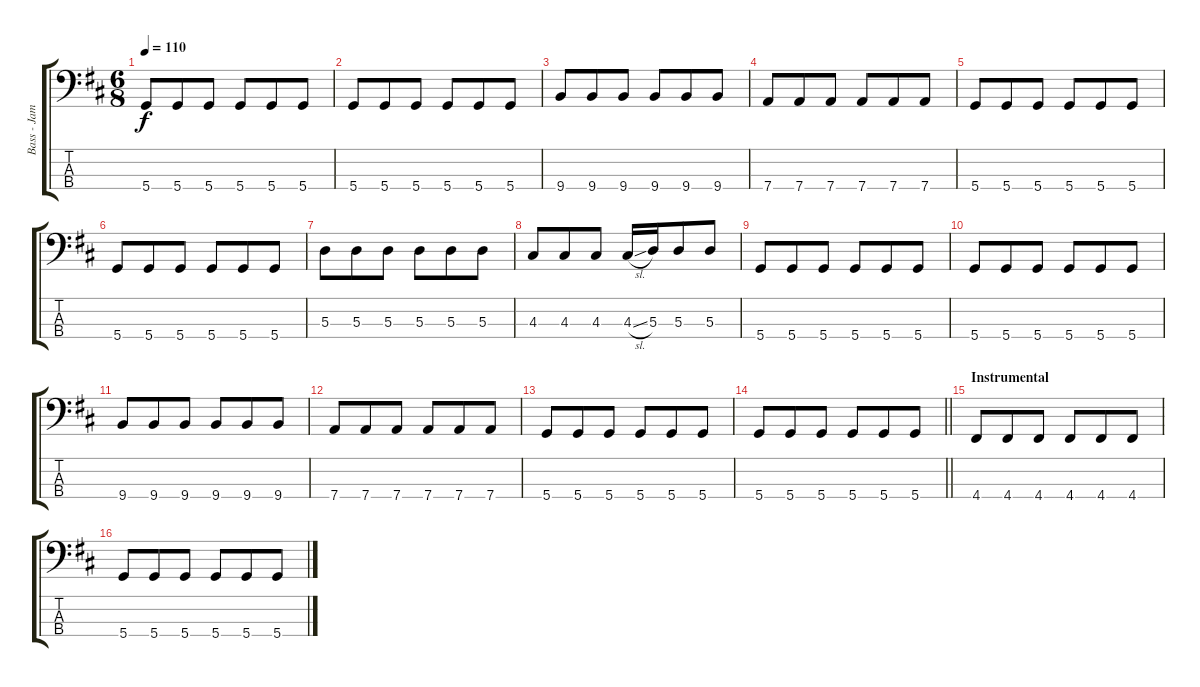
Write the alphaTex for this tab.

\track ("Bass - James Johnston" "Bass - Jam") {instrument electricbassfinger}
\staff {score tabs}
\tuning (G2 D2 A1 D1) {hide}
\ts (6 8)
\tempo 110
\clef f4
\ks d
5.4.8{dy f} 5.4.8 5.4.8 5.4.8 5.4.8 5.4.8 |
5.4.8 5.4.8 5.4.8 5.4.8 5.4.8 5.4.8 |
9.4.8 9.4.8 9.4.8 9.4.8 9.4.8 9.4.8 |
7.4.8 7.4.8 7.4.8 7.4.8 7.4.8 7.4.8 |
5.4.8 5.4.8 5.4.8 5.4.8 5.4.8 5.4.8 |
5.4.8 5.4.8 5.4.8 5.4.8 5.4.8 5.4.8 |
5.3.8 5.3.8 5.3.8 5.3.8 5.3.8 5.3.8 |
4.3.8 4.3.8 4.3.8 4.3{sl}.16 5.3.16 5.3.8 5.3.8 |
5.4.8 5.4.8 5.4.8 5.4.8 5.4.8 5.4.8 |
5.4.8 5.4.8 5.4.8 5.4.8 5.4.8 5.4.8 |
9.4.8 9.4.8 9.4.8 9.4.8 9.4.8 9.4.8 |
7.4.8 7.4.8 7.4.8 7.4.8 7.4.8 7.4.8 |
5.4.8 5.4.8 5.4.8 5.4.8 5.4.8 5.4.8 |
\barLineRight lightlight
5.4.8 5.4.8 5.4.8 5.4.8 5.4.8 5.4.8 |
\section ("" "Instrumental")
4.4.8 4.4.8 4.4.8 4.4.8 4.4.8 4.4.8 |
5.4.8 5.4.8 5.4.8 5.4.8 5.4.8 5.4.8
